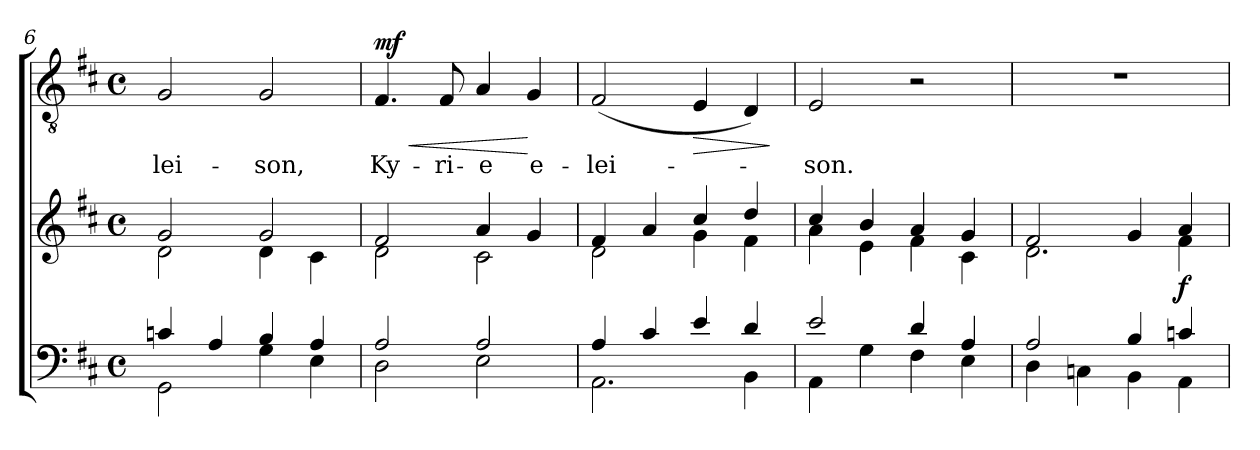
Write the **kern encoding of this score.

**kern	**kern	**dynam	**kern	**text	**dynam
*part2	*part2	*part2	*part1	*part1	*part1
*staff3	*staff2	*staff2/3	*staff1	*staff1	*staff1
*clefF4	*clefG2	*	*clefGv2	*	*
*k[f#c#]	*k[f#c#]	*	*k[f#c#]	*	*
*D:	*D:	*	*D:	*	*
*M4/4	*M4/4	*	*M4/4	*	*
*met(c)	*met(c)	*	*met(c)	*	*
=6	=6	=6	=6	=6	=6
*^	*^	*	*	*	*
!	!	!	!	!	!	!LO:LY:b	!
4cn/	2GG\	2g/	2d\	.	2G/	-lei-	.
4A/	.	.	.	.	.	.	.
!	!	!	!	!	!	!LO:LY:b	!
4B/	4G\	2g/	4d\	.	2G/	-son,	.
4A/	4E\	.	4c#\	.	.	.	.
!!LO:LB:g=z
=7	=7	=7	=7	=7	=7	=7	=7
!	!	!	!	!	!	!LO:LY:b	!LO:HP:b
!	!	!	!	!	!	!	!LO:DY:n=1:a
2A/	2D\	2f#/	2d\	.	4.F#/	Ky-	< mf
!	!	!	!	!	!	!LO:LY:b	!
.	.	.	.	.	8F#/	-ri-	.
!	!	!	!	!	!	!LO:LY:b	!
2A/	2E\	4a/	2c#\	.	4A/	-e	.
!	!	!	!	!	!	!LO:LY:b	!
.	.	4g/	.	.	4G/	e-	[
=8	=8	=8	=8	=8	=8	=8	=8
!	!	!	!	!	!	!LO:LY:b	!
4A/	2.AA\	4f#/	2d\	.	(<2F#/	-lei-	.
4c#/	.	4a/	.	.	.	.	.
!	!	!	!	!	!	!	!LO:HP:b
4e/	.	4cc#/	4g\	.	4E/	.	>
4d/	4BB\	4dd/	4f#\	.	4D/)	.	.
*v	*v	*	*	*	*	*	*
*	*v	*v	*	*	*	*
.	.	.	.	.	]
=9	=9	=9	=9	=9	=9
*^	*^	*	*	*	*
!	!	!	!	!	!	!LO:LY:b	!
2e/	4AA\	4cc#/	4a\	.	2E/	-son.	.
.	4G\	4b/	4e\	.	.	.	.
4d/	4F#\	4a/	4f#\	.	2r	.	.
4A/	4E\	4g/	4c#\	.	.	.	.
=10	=10	=10	=10	=10	=10	=10	=10
2A/	4D\	2f#/	2.d\	.	1r	.	.
.	4Cn\	.	.	.	.	.	.
4B/	4BB\	4g/	.	.	.	.	.
!	!	!	!	!LO:DY:b	!	!	!
4cn/	4AA\	4a/	4f#\	f	.	.	.
*v	*v	*	*	*	*	*	*
*	*v	*v	*	*	*	*
=	=	=	=	=	=
*-	*-	*-	*-	*-	*-
